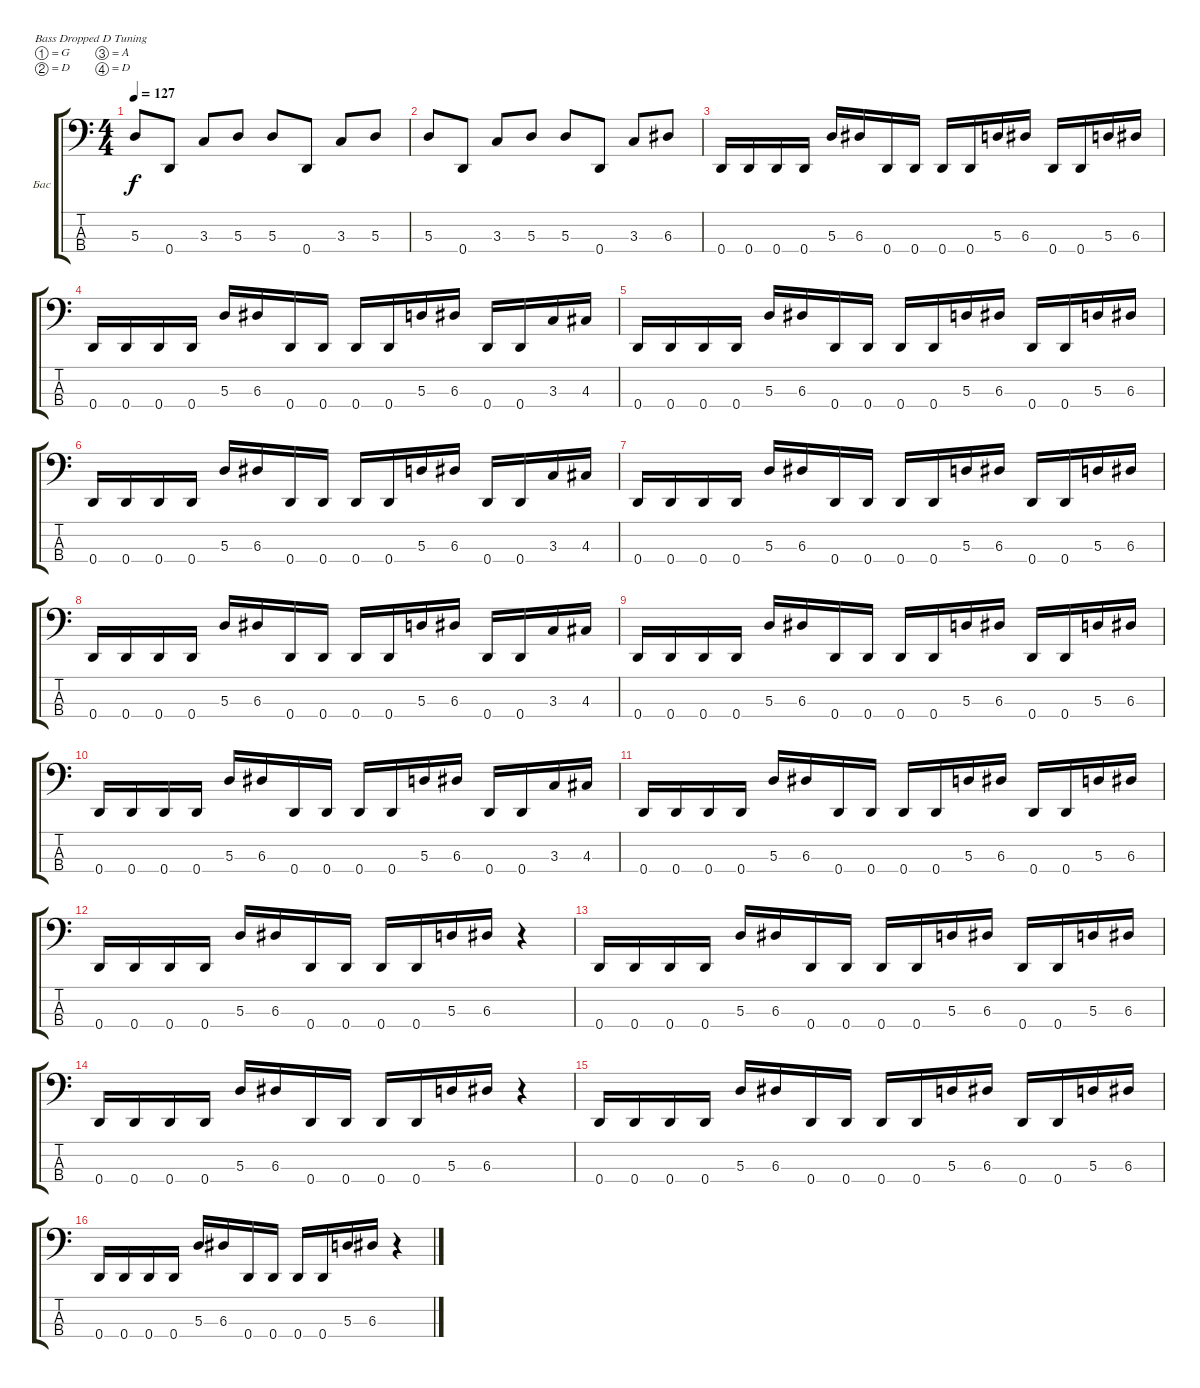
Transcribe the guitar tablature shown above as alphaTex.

\bracketExtendMode groupsimilarinstruments
\firstSystemTrackNameOrientation horizontal
\otherSystemsTrackNameOrientation horizontal
\track ("Бас" "Бас") {instrument electricbassfinger}
\staff {score tabs}
\tuning (G2 D2 A1 D1)
\ts (4 4)
\tempo 127
\clef f4
\ks c
5.3.8{dy f} 0.4.8 3.3.8 5.3.8 5.3.8 0.4.8 3.3.8 5.3.8 |
5.3.8 0.4.8 3.3.8 5.3.8 5.3.8 0.4.8 3.3.8 6.3.8 |
0.4.16 0.4.16 0.4.16 0.4.16 5.3.16 6.3.16 0.4.16 0.4.16 0.4.16 0.4.16 5.3.16 6.3.16 0.4.16 0.4.16 5.3.16 6.3.16 |
0.4.16 0.4.16 0.4.16 0.4.16 5.3.16 6.3.16 0.4.16 0.4.16 0.4.16 0.4.16 5.3.16 6.3.16 0.4.16 0.4.16 3.3.16 4.3.16 |
0.4.16 0.4.16 0.4.16 0.4.16 5.3.16 6.3.16 0.4.16 0.4.16 0.4.16 0.4.16 5.3.16 6.3.16 0.4.16 0.4.16 5.3.16 6.3.16 |
0.4.16 0.4.16 0.4.16 0.4.16 5.3.16 6.3.16 0.4.16 0.4.16 0.4.16 0.4.16 5.3.16 6.3.16 0.4.16 0.4.16 3.3.16 4.3.16 |
0.4.16 0.4.16 0.4.16 0.4.16 5.3.16 6.3.16 0.4.16 0.4.16 0.4.16 0.4.16 5.3.16 6.3.16 0.4.16 0.4.16 5.3.16 6.3.16 |
0.4.16 0.4.16 0.4.16 0.4.16 5.3.16 6.3.16 0.4.16 0.4.16 0.4.16 0.4.16 5.3.16 6.3.16 0.4.16 0.4.16 3.3.16 4.3.16 |
0.4.16 0.4.16 0.4.16 0.4.16 5.3.16 6.3.16 0.4.16 0.4.16 0.4.16 0.4.16 5.3.16 6.3.16 0.4.16 0.4.16 5.3.16 6.3.16 |
0.4.16 0.4.16 0.4.16 0.4.16 5.3.16 6.3.16 0.4.16 0.4.16 0.4.16 0.4.16 5.3.16 6.3.16 0.4.16 0.4.16 3.3.16 4.3.16 |
0.4.16 0.4.16 0.4.16 0.4.16 5.3.16 6.3.16 0.4.16 0.4.16 0.4.16 0.4.16 5.3.16 6.3.16 0.4.16 0.4.16 5.3.16 6.3.16 |
0.4.16 0.4.16 0.4.16 0.4.16 5.3.16 6.3.16 0.4.16 0.4.16 0.4.16 0.4.16 5.3.16 6.3.16 r.4 |
0.4.16 0.4.16 0.4.16 0.4.16 5.3.16 6.3.16 0.4.16 0.4.16 0.4.16 0.4.16 5.3.16 6.3.16 0.4.16 0.4.16 5.3.16 6.3.16 |
0.4.16 0.4.16 0.4.16 0.4.16 5.3.16 6.3.16 0.4.16 0.4.16 0.4.16 0.4.16 5.3.16 6.3.16 r.4 |
0.4.16 0.4.16 0.4.16 0.4.16 5.3.16 6.3.16 0.4.16 0.4.16 0.4.16 0.4.16 5.3.16 6.3.16 0.4.16 0.4.16 5.3.16 6.3.16 |
0.4.16 0.4.16 0.4.16 0.4.16 5.3.16 6.3.16 0.4.16 0.4.16 0.4.16 0.4.16 5.3.16 6.3.16 r.4
